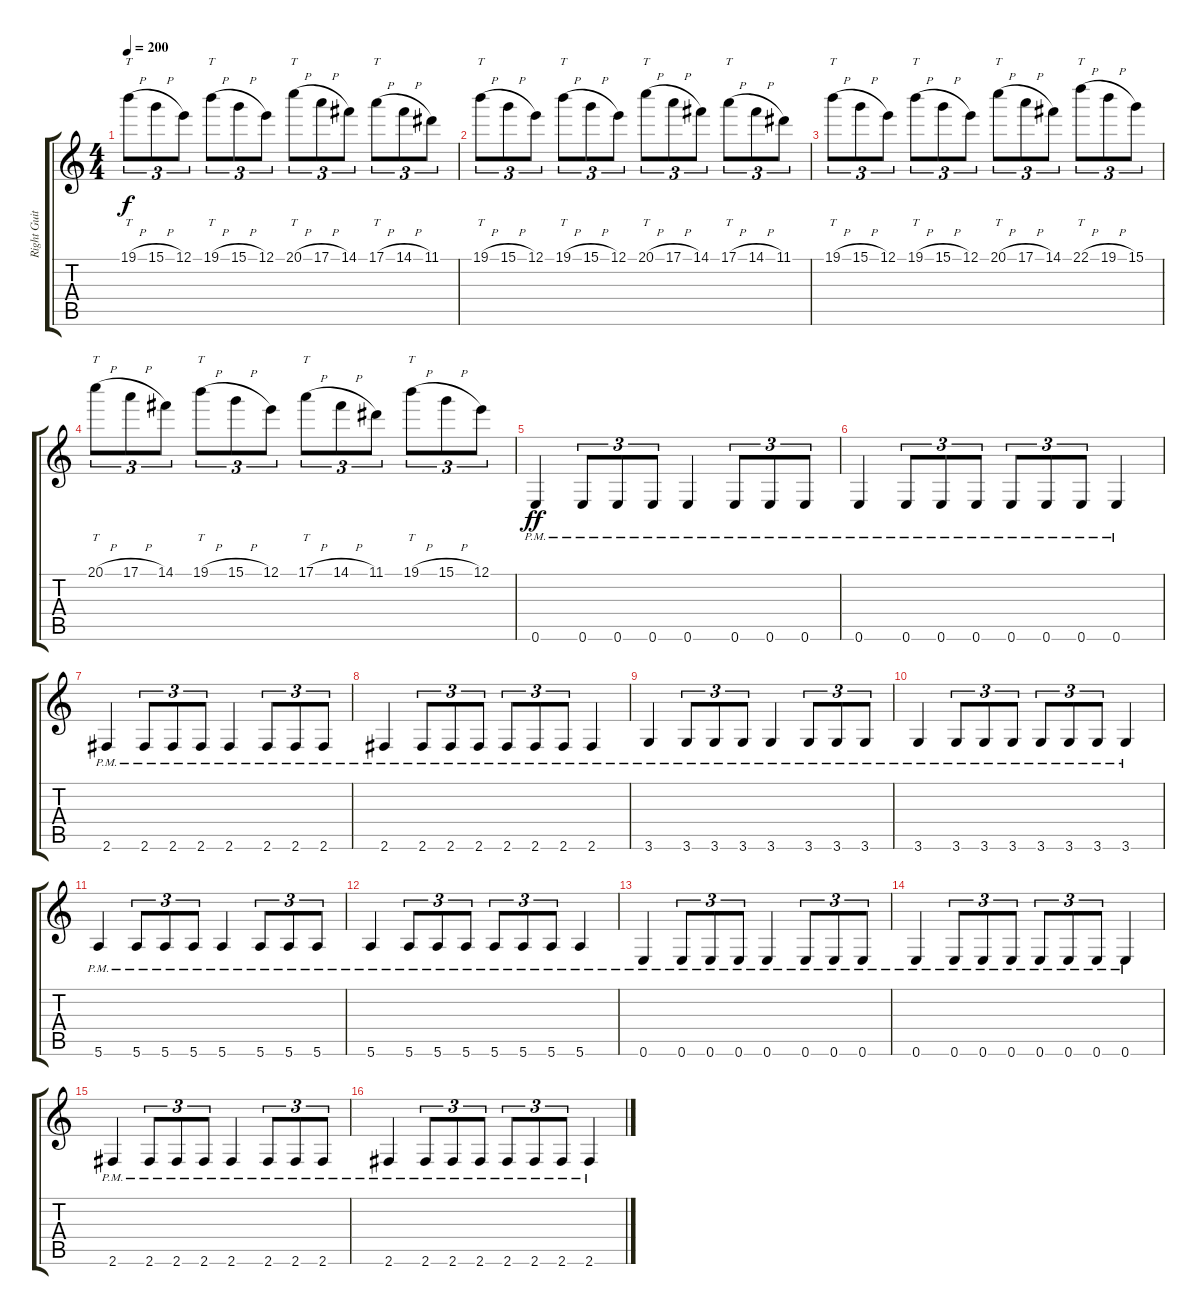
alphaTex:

\track ("Right Guitar" "Right Guit") {instrument overdrivenguitar}
\staff {score tabs}
\tuning (E4 B3 G3 D3 A2 E2) {hide}
\ts (4 4)
\tempo 200
\clef g2
\ks c
19.1{h}.8{tt tu (3 2) dy f} 15.1{h}.8{tu (3 2)} 12.1.8{tu (3 2)} 19.1{h}.8{tt tu (3 2)} 15.1{h}.8{tu (3 2)} 12.1.8{tu (3 2)} 20.1{h}.8{tt tu (3 2)} 17.1{h}.8{tu (3 2)} 14.1.8{tu (3 2)} 17.1{h}.8{tt tu (3 2)} 14.1{h}.8{tu (3 2)} 11.1.8{tu (3 2)} |
19.1{h}.8{tt tu (3 2)} 15.1{h}.8{tu (3 2)} 12.1.8{tu (3 2)} 19.1{h}.8{tt tu (3 2)} 15.1{h}.8{tu (3 2)} 12.1.8{tu (3 2)} 20.1{h}.8{tt tu (3 2)} 17.1{h}.8{tu (3 2)} 14.1.8{tu (3 2)} 17.1{h}.8{tt tu (3 2)} 14.1{h}.8{tu (3 2)} 11.1.8{tu (3 2)} |
19.1{h}.8{tt tu (3 2)} 15.1{h}.8{tu (3 2)} 12.1.8{tu (3 2)} 19.1{h}.8{tt tu (3 2)} 15.1{h}.8{tu (3 2)} 12.1.8{tu (3 2)} 20.1{h}.8{tt tu (3 2)} 17.1{h}.8{tu (3 2)} 14.1.8{tu (3 2)} 22.1{h}.8{tt tu (3 2)} 19.1{h}.8{tu (3 2)} 15.1.8{tu (3 2)} |
20.1{h}.8{tt tu (3 2)} 17.1{h}.8{tu (3 2)} 14.1.8{tu (3 2)} 19.1{h}.8{tt tu (3 2)} 15.1{h}.8{tu (3 2)} 12.1.8{tu (3 2)} 17.1{h}.8{tt tu (3 2)} 14.1{h}.8{tu (3 2)} 11.1.8{tu (3 2)} 19.1{h}.8{tt tu (3 2)} 15.1{h}.8{tu (3 2)} 12.1.8{tu (3 2)} |
0.6{pm}.4{dy ff} 0.6{pm}.8{tu (3 2)} 0.6{pm}.8{tu (3 2)} 0.6{pm}.8{tu (3 2)} 0.6{pm}.4 0.6{pm}.8{tu (3 2)} 0.6{pm}.8{tu (3 2)} 0.6{pm}.8{tu (3 2)} |
0.6{pm}.4 0.6{pm}.8{tu (3 2)} 0.6{pm}.8{tu (3 2)} 0.6{pm}.8{tu (3 2)} 0.6{pm}.8{tu (3 2)} 0.6{pm}.8{tu (3 2)} 0.6{pm}.8{tu (3 2)} 0.6{pm}.4 |
2.6{pm}.4 2.6{pm}.8{tu (3 2)} 2.6{pm}.8{tu (3 2)} 2.6{pm}.8{tu (3 2)} 2.6{pm}.4 2.6{pm}.8{tu (3 2)} 2.6{pm}.8{tu (3 2)} 2.6{pm}.8{tu (3 2)} |
2.6{pm}.4 2.6{pm}.8{tu (3 2)} 2.6{pm}.8{tu (3 2)} 2.6{pm}.8{tu (3 2)} 2.6{pm}.8{tu (3 2)} 2.6{pm}.8{tu (3 2)} 2.6{pm}.8{tu (3 2)} 2.6{pm}.4 |
3.6{pm}.4 3.6{pm}.8{tu (3 2)} 3.6{pm}.8{tu (3 2)} 3.6{pm}.8{tu (3 2)} 3.6{pm}.4 3.6{pm}.8{tu (3 2)} 3.6{pm}.8{tu (3 2)} 3.6{pm}.8{tu (3 2)} |
3.6{pm}.4 3.6{pm}.8{tu (3 2)} 3.6{pm}.8{tu (3 2)} 3.6{pm}.8{tu (3 2)} 3.6{pm}.8{tu (3 2)} 3.6{pm}.8{tu (3 2)} 3.6{pm}.8{tu (3 2)} 3.6{pm}.4 |
5.6{pm}.4 5.6{pm}.8{tu (3 2)} 5.6{pm}.8{tu (3 2)} 5.6{pm}.8{tu (3 2)} 5.6{pm}.4 5.6{pm}.8{tu (3 2)} 5.6{pm}.8{tu (3 2)} 5.6{pm}.8{tu (3 2)} |
5.6{pm}.4 5.6{pm}.8{tu (3 2)} 5.6{pm}.8{tu (3 2)} 5.6{pm}.8{tu (3 2)} 5.6{pm}.8{tu (3 2)} 5.6{pm}.8{tu (3 2)} 5.6{pm}.8{tu (3 2)} 5.6{pm}.4 |
0.6{pm}.4 0.6{pm}.8{tu (3 2)} 0.6{pm}.8{tu (3 2)} 0.6{pm}.8{tu (3 2)} 0.6{pm}.4 0.6{pm}.8{tu (3 2)} 0.6{pm}.8{tu (3 2)} 0.6{pm}.8{tu (3 2)} |
0.6{pm}.4 0.6{pm}.8{tu (3 2)} 0.6{pm}.8{tu (3 2)} 0.6{pm}.8{tu (3 2)} 0.6{pm}.8{tu (3 2)} 0.6{pm}.8{tu (3 2)} 0.6{pm}.8{tu (3 2)} 0.6{pm}.4 |
2.6{pm}.4 2.6{pm}.8{tu (3 2)} 2.6{pm}.8{tu (3 2)} 2.6{pm}.8{tu (3 2)} 2.6{pm}.4 2.6{pm}.8{tu (3 2)} 2.6{pm}.8{tu (3 2)} 2.6{pm}.8{tu (3 2)} |
2.6{pm}.4 2.6{pm}.8{tu (3 2)} 2.6{pm}.8{tu (3 2)} 2.6{pm}.8{tu (3 2)} 2.6{pm}.8{tu (3 2)} 2.6{pm}.8{tu (3 2)} 2.6{pm}.8{tu (3 2)} 2.6{pm}.4
